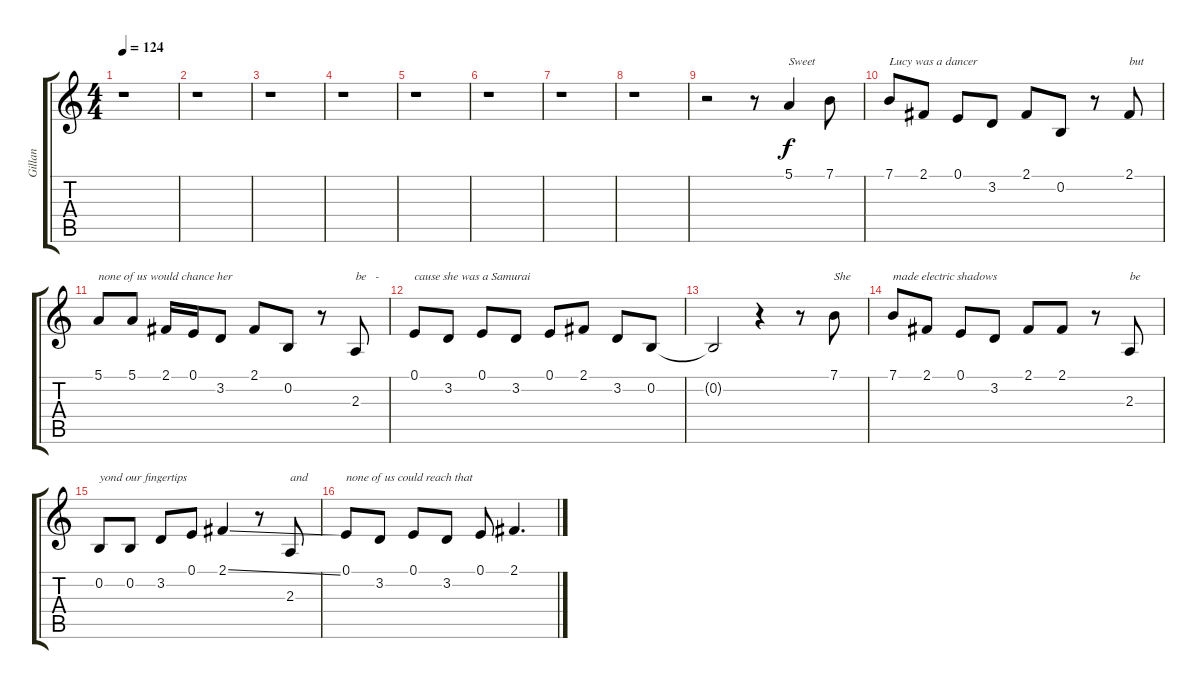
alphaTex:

\track ("Gillan" "Gillan") {instrument violin}
\staff {score tabs}
\tuning (E4 B3 G3 D3 A2 E2) {hide}
\ts (4 4)
\tempo 124
\clef g2
\ks c
r.1{dy f} |
r.1 |
r.1 |
r.1 |
r.1 |
r.1 |
r.1 |
r.1 |
r.2 r.8 5.1.4{txt "Sweet"} 7.1.8 |
7.1.8{txt "Lucy was a dancer  "} 2.1.8 0.1.8 3.2.8 2.1.8 0.2.8 r.8 2.1.8{txt "but"} |
5.1.8{txt "none of us would chance her"} 5.1.8 2.1.16 0.1.16 3.2.8 2.1.8 0.2.8 r.8 2.3.8{txt "be   -"} |
0.1.8{txt "cause she was a Samurai"} 3.2.8 0.1.8 3.2.8 0.1.8 2.1.8 3.2.8 0.2.8 |
0.2{t}.2 r.4 r.8 7.1.8{txt "She"} |
7.1.8{txt "made electric shadows"} 2.1.8 0.1.8 3.2.8 2.1.8 2.1.8 r.8 2.3.8{txt "be"} |
0.2.8{txt "yond our fingertips"} 0.2.8 3.2.8 0.1.8 2.1{ss}.4 r.8 2.3.8{txt "and"} |
0.1.8{txt "none of us could reach that"} 3.2.8 0.1.8 3.2.8 0.1.8 2.1.4{d}
